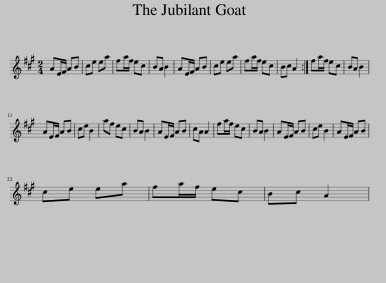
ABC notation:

X:1
L:1/8
M:2/4
I:linebreak $
K:A
V:1 treble
V:1
 AE/F/ AB | ce ea | fa/f/ ec | BA B2 | AE/F/ AB | %5
 ce ea | fa/f/ ec | Bc A2 :| fa/f/ ec | BA B2 |$ %10
 AE/F/ AB | ce B2 | af ec | BA B2 | AE/F/ AB | %15
 cA A2 | fa/f/ ec | BA B2 | AE/F/ AB | ce B2 | %20
 AE/F/ AB |$ ce ea | fa/f/ ec | Bc A2 | %24
